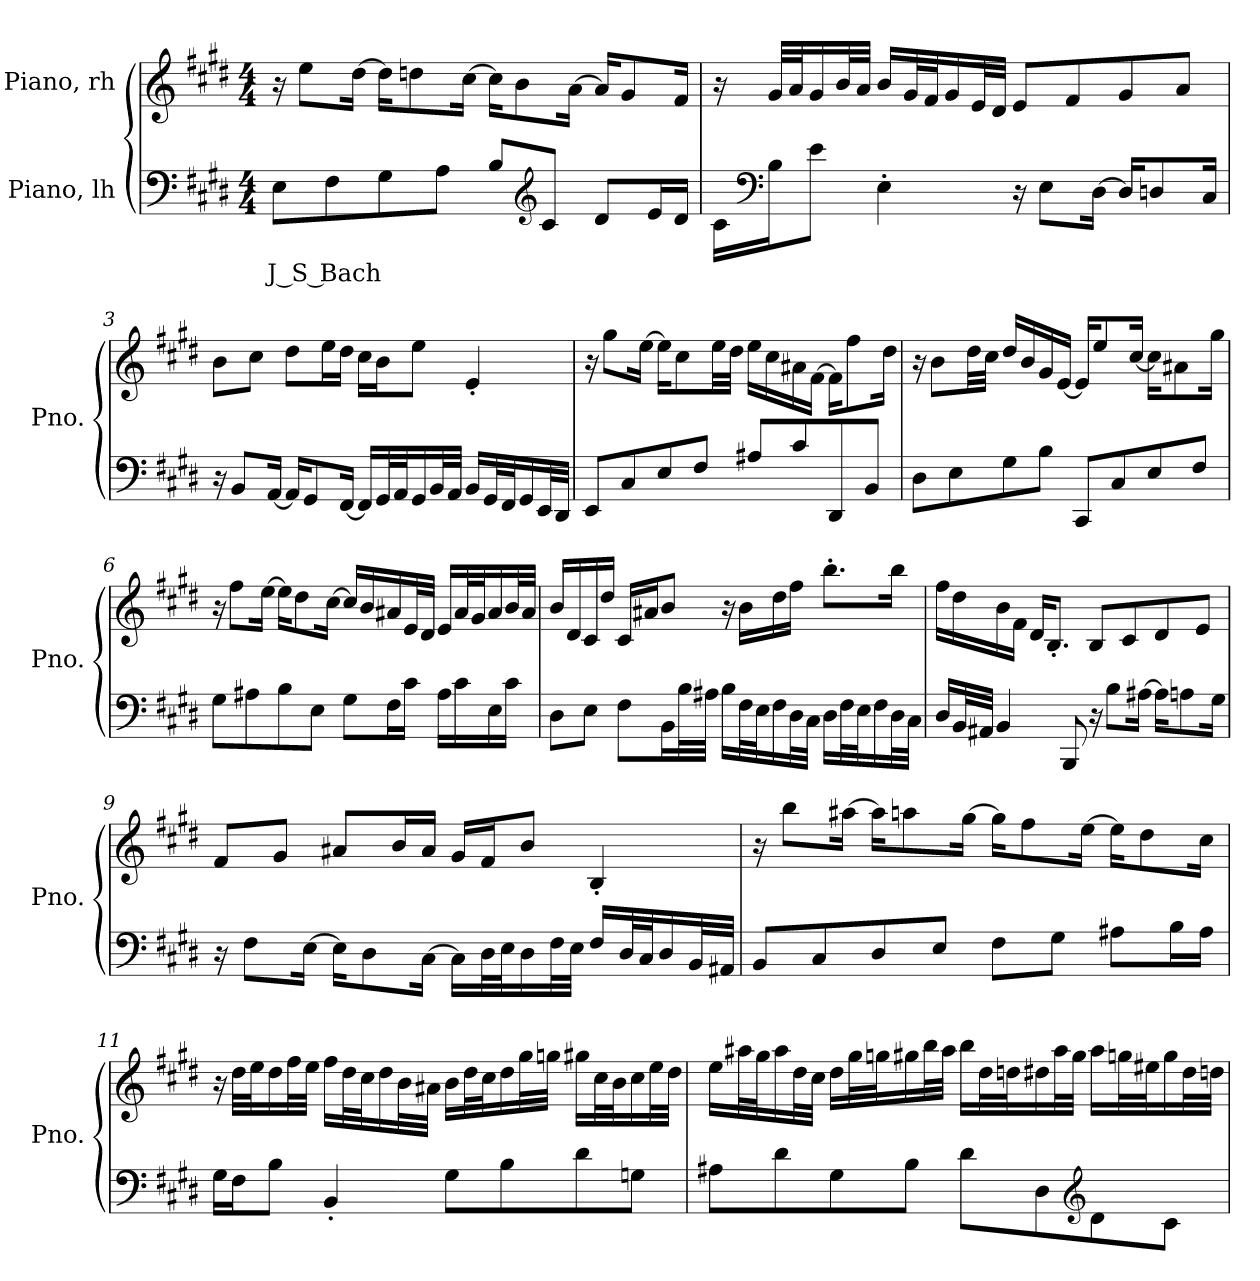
**kern	**text	**kern
*part2	*part2	*part1
*staff2	*staff2	*staff1
*I"Piano, lh	*	*I"Piano, rh
*I'Pno.	*	*I'Pno.
*clefF4	*	*clefG2
*k[f#c#g#d#]	*	*k[f#c#g#d#]
*M4/4	*	*M4/4
*MM80	*	*MM80
=1	=1	=1
!	!LO:LY:b	!
8E\L	J S Bach	16r
.	.	8ee\L
8F#\	.	.
.	.	[16dd#\Jk
8G#\	.	16dd#\KL]
.	.	8ddn\
8A\J	.	.
.	.	[16cc#\Jk
8B/L	.	16cc#\KL]
.	.	8b\
*clefG2	*	*
8c#/J	.	.
.	.	[16a\Jk
8d#/L	.	16a/KL]
.	.	8g#/
16e/L	.	.
16d#/JJ	.	16f#/Jk
=2	=2	=2
16c#\LL	.	16r
*clefF4	*	*
16B\J	.	32g#/LLL
.	.	32a/J
8e\J	.	16g#/
.	.	32b/L
.	.	32a/JJJ
4E'\	.	16b/LL
.	.	32g#/L
.	.	32f#/J
.	.	16g#/
.	.	32e/L
.	.	32d#/JJJ
16r	.	8e/L
8E\L	.	.
.	.	8f#/
[16D#\Jk	.	.
16D#/KL]	.	8g#/
8Dn/	.	.
.	.	8a/J
16C#/Jk	.	.
!!LO:LB:g=z
=3	=3	=3
16r	.	8b\L
8BB/L	.	.
.	.	8cc#\J
[16AA/Jk	.	.
16AA/KL]	.	8dd#\L
8GG#/	.	.
.	.	16ee\L
[16FF#/Jk	.	16dd#\JJ
16FF#/LL]	.	16cc#\LL
32GG#/L	.	16b\J
32AA/J	.	.
16GG#/	.	8ee\J
32BB/L	.	.
32AA/JJJ	.	.
16BB/LL	.	4e'/
32GG#/L	.	.
32FF#/J	.	.
16GG#/	.	.
32EE/L	.	.
32DD#/JJJ	.	.
=4	=4	=4
8EE/L	.	16r
.	.	8gg#\L
8C#/	.	.
.	.	[16ee\Jk
8E/	.	16ee\KL]
.	.	8cc#\
8F#/J	.	.
.	.	32ee\LL
.	.	32dd#\JJJ
8A#X/L	.	16ee\LL
.	.	16cc#\
8c#/	.	16a#X\
.	.	[16f#\JJ
8DD#/	.	16f#\KL]
.	.	8ff#\
8BB/J	.	.
.	.	16dd#\Jk
!!LO:LB:g=z
=5	=5	=5
8D#\L	.	16r
.	.	8b\L
8E\	.	.
.	.	32dd#\LL
.	.	32cc#\JJJ
8G#\	.	16dd#/LL
.	.	16b/
8B\J	.	16g#/
.	.	[16e/JJ
8CC#/L	.	16e/KL]
.	.	8ee/
8C#/	.	.
.	.	[16cc#/Jk
8E/	.	16cc#\KL]
.	.	8a#X\
8F#/J	.	.
.	.	16gg#\Jk
=6	=6	=6
8G#\L	.	16r
.	.	8ff#\L
8A#X\	.	.
.	.	[16ee\Jk
8B\	.	16ee\KL]
.	.	8dd#\
8E\J	.	.
.	.	[16cc#\Jk
8G#\L	.	16cc#/LL]
.	.	16b/
16F#\L	.	16a#X/
16c#\JJ	.	32e/L
.	.	32d#/JJJ
16A#\LL	.	16e/LL
16c#\	.	32a#/L
.	.	32g#/J
16E\	.	16a#/
16c#\JJ	.	32b/L
.	.	32a#/JJJ
!!LO:LB:g=z
=7	=7	=7
8D#\L	.	16b/LL
.	.	16d#/
8E\J	.	16c#/
.	.	16dd#/JJ
8F#\L	.	16c#/LL
.	.	16a#X/J
16BB\L	.	8b/J
32B\L	.	.
32A#X\JJJ	.	.
16B\LL	.	16r
32F#\L	.	16b\LL
32E\J	.	.
16F#\	.	16dd#\
32D#\L	.	16ff#\JJ
32C#\JJJ	.	.
16D#\LL	.	8.bb'\L
32F#\L	.	.
32E\J	.	.
16F#\	.	.
32D#\L	.	16bb\Jk
32C#\JJJ	.	.
=8	=8	=8
16D#/LL	.	16ff#\LL
32BB/L	.	16dd#\
32AA#X/JJJ	.	.
4BB/	.	16b\
.	.	16f#\JJ
.	.	16d#/KL
.	.	8.B'/J
8BBB/	.	.
16r	.	8B/L
8B\L	.	.
.	.	8c#/
[16A#X\Jk	.	.
16A#\KL]	.	8d#/
8An\	.	.
.	.	8e/J
16G#\Jk	.	.
!!LO:LB:g=z
=9	=9	=9
16r	.	8f#/L
8F#\L	.	.
.	.	8g#/J
[16E\Jk	.	.
16E\KL]	.	8a#X/L
8D#\	.	.
.	.	16b/L
[16C#\Jk	.	16a#/JJ
16C#\LL]	.	16g#/LL
32D#\L	.	16f#/J
32E\J	.	.
16D#\	.	8b/J
32F#\L	.	.
32E\JJJ	.	.
16F#/LL	.	4B'/
32D#/L	.	.
32C#/J	.	.
16D#/	.	.
32BB/L	.	.
32AA#X/JJJ	.	.
=10	=10	=10
8BB/L	.	16r
.	.	8bb\L
8C#/	.	.
.	.	[16aa#X\Jk
8D#/	.	16aa#\KL]
.	.	8aan\
8E/J	.	.
.	.	[16gg#\Jk
8F#\L	.	16gg#\KL]
.	.	8ff#\
8G#\J	.	.
.	.	[16ee\Jk
8A#X\L	.	16ee\KL]
.	.	8dd#\
16B\L	.	.
16A#\JJ	.	16cc#\Jk
!!LO:LB:g=z
=11	=11	=11
16G#\LL	.	16r
16F#\J	.	32dd#\LLL
.	.	32ee\J
8B\J	.	16dd#\
.	.	32ff#\L
.	.	32ee\JJJ
4BB'/	.	16ff#\LL
.	.	32dd#\L
.	.	32cc#\J
.	.	16dd#\
.	.	32b\L
.	.	32a#X\JJJ
8G#\L	.	16b\LL
.	.	32dd#\L
.	.	32cc#\J
8B\	.	16dd#\
.	.	32gg#\L
.	.	32ggn\JJJ
8d#\	.	16gg#X\LL
.	.	32cc#\L
.	.	32b\J
8Gn\J	.	16cc#\
.	.	32ee\L
.	.	32dd#\JJJ
!!LO:PB:g=z
=12	=12	=12
8A#X\L	.	16ee\LL
.	.	32aa#X\L
.	.	32gg#\J
8d#\	.	16aa#\
.	.	32dd#\L
.	.	32cc#\JJJ
8G#\	.	16dd#\LL
.	.	32gg#\L
.	.	32ggn\J
8B\J	.	16gg#X\
.	.	32bb\L
.	.	32aa#\JJJ
8d#\L	.	16bb\LL
.	.	32dd#\L
.	.	32ddn\J
8D#\	.	16dd#X\
.	.	32aa#\L
.	.	32gg#\JJJ
*clefG2	*	*
8d#\	.	16aa#\LL
.	.	32ggn\L
.	.	32ee#X\J
8c#\J	.	16gg\
.	.	32dd#\L
.	.	32ddn\JJJ
=	=	=
*-	*-	*-
